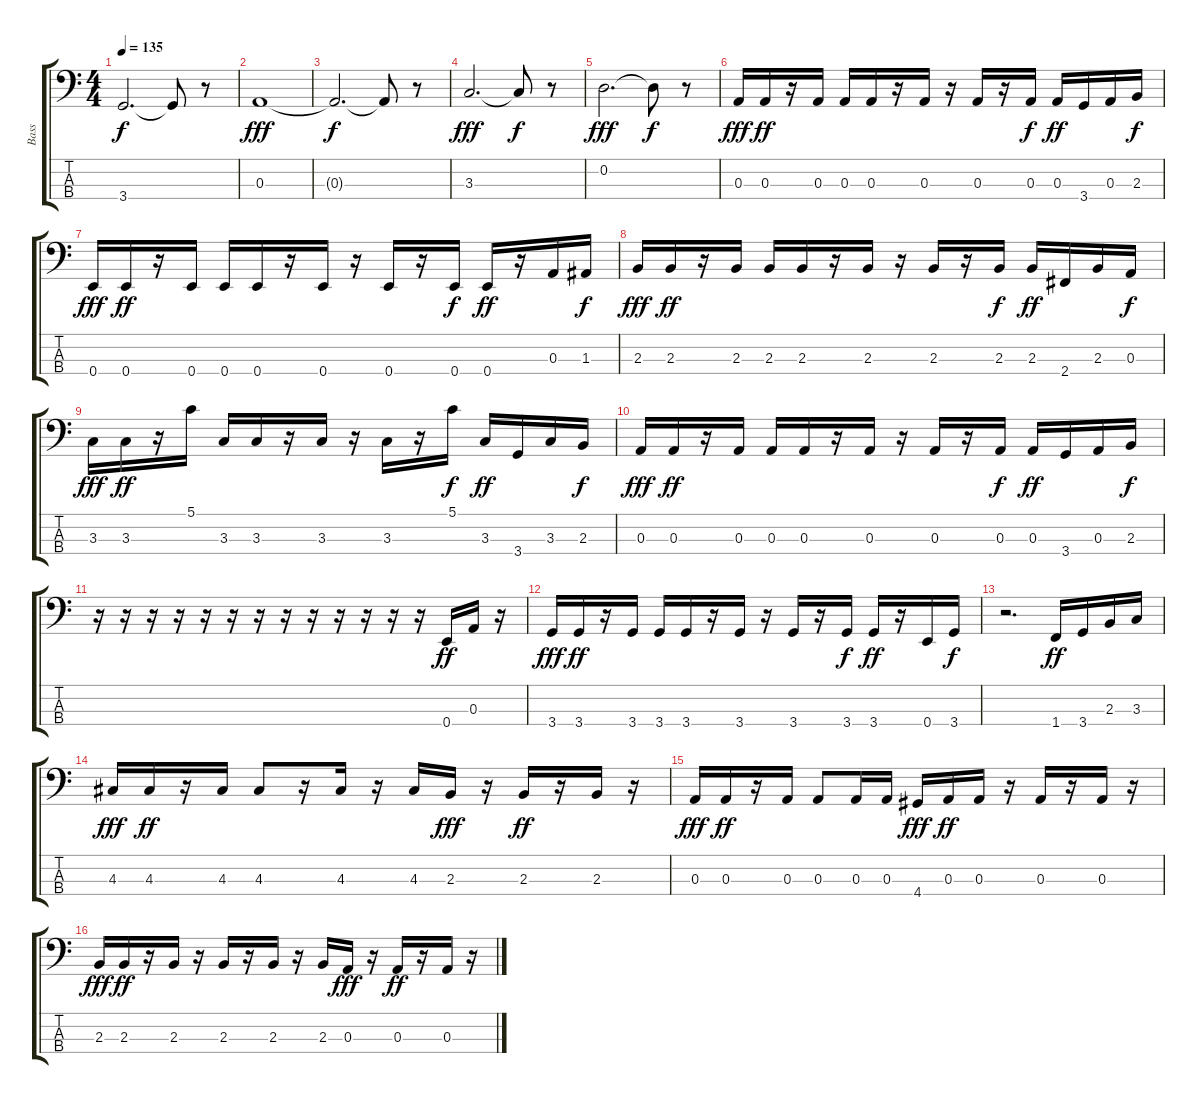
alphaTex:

\track ("Bass                                " "Bass      ") {instrument electricbasspick}
\staff {score tabs}
\tuning (G2 D2 A1 E1) {hide}
\ts (4 4)
\tempo 135
\clef f4
\ks c
3.4{t}.2{d dy f} 3.4{t}.8 r.8 |
0.3.1{dy fff} |
0.3{t}.2{d dy f} 0.3{t}.8 r.8 |
3.3.2{d dy fff} 3.3{t}.8{dy f} r.8 |
0.2.2{d dy fff} 0.2{t}.8{dy f} r.8 |
0.3.16{dy fff} 0.3.16{dy ff} r.16 0.3.16 0.3.16 0.3.16 r.16 0.3.16 r.16 0.3.16 r.16 0.3.16{dy f} 0.3.16{dy ff} 3.4.16 0.3.16 2.3.16{dy f} |
0.4.16{dy fff} 0.4.16{dy ff} r.16 0.4.16 0.4.16 0.4.16 r.16 0.4.16 r.16 0.4.16 r.16 0.4.16{dy f} 0.4.16{dy ff} r.16 0.3.16 1.3.16{dy f} |
2.3.16{dy fff} 2.3.16{dy ff} r.16 2.3.16 2.3.16 2.3.16 r.16 2.3.16 r.16 2.3.16 r.16 2.3.16{dy f} 2.3.16{dy ff} 2.4.16 2.3.16 0.3.16{dy f} |
3.3.16{dy fff} 3.3.16{dy ff} r.16 5.1.16 3.3.16 3.3.16 r.16 3.3.16 r.16 3.3.16 r.16 5.1.16{dy f} 3.3.16{dy ff} 3.4.16 3.3.16 2.3.16{dy f} |
0.3.16{dy fff} 0.3.16{dy ff} r.16 0.3.16 0.3.16 0.3.16 r.16 0.3.16 r.16 0.3.16 r.16 0.3.16{dy f} 0.3.16{dy ff} 3.4.16 0.3.16 2.3.16{dy f} |
r.16 r.16 r.16 r.16 r.16 r.16 r.16 r.16 r.16 r.16 r.16 r.16 r.16 0.4.16{dy ff} 0.3.16 r.16 |
3.4.16{dy fff} 3.4.16{dy ff} r.16 3.4.16 3.4.16 3.4.16 r.16 3.4.16 r.16 3.4.16 r.16 3.4.16{dy f} 3.4.16{dy ff} r.16 0.4.16 3.4.16{dy f} |
r.2{d} 1.4.16{dy ff} 3.4.16 2.3.16 3.3.16 |
4.3.16{dy fff} 4.3.16{dy ff} r.16 4.3.16 4.3.8 r.16 4.3.16 r.16 4.3.16 2.3.16{dy fff} r.16 2.3.16{dy ff} r.16 2.3.16 r.16 |
0.3.16{dy fff} 0.3.16{dy ff} r.16 0.3.16 0.3.8 0.3.16 0.3.16 4.4.16{dy fff} 0.3.16{dy ff} 0.3.16 r.16 0.3.16 r.16 0.3.16 r.16 |
2.3.16{dy fff} 2.3.16{dy ff} r.16 2.3.16 r.16 2.3.16 r.16 2.3.16 r.16 2.3.16 0.3.16{dy fff} r.16 0.3.16{dy ff} r.16 0.3.16 r.16
